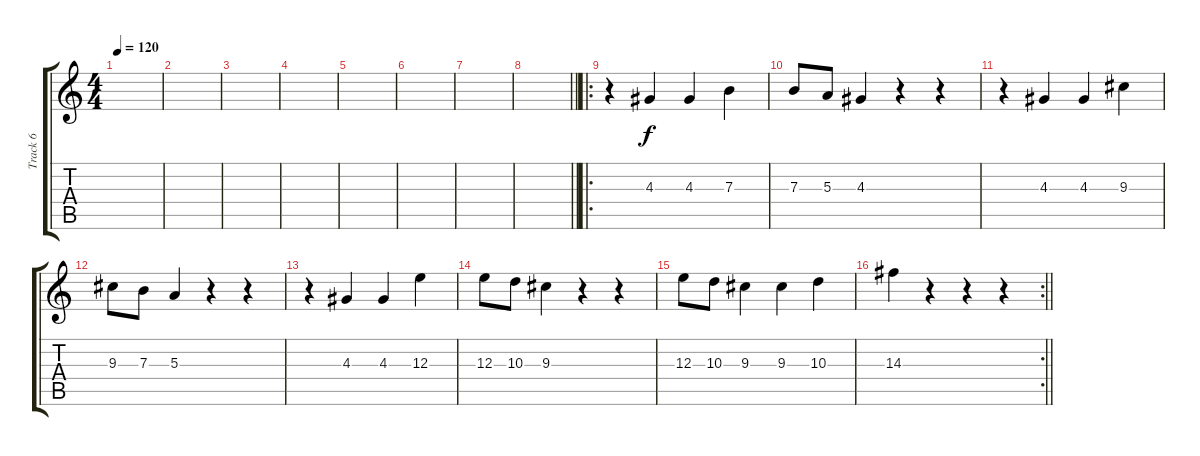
\track ("Track 6" "Track 6") {instrument acousticguitarsteel}
\staff {score tabs}
\tuning (Db4 Ab3 E3 B2 Gb2 B1) {hide}
\ts (4 4)
\tempo 120
\clef g2
\ks c
|
|
|
|
|
|
|
\barLineRight lightlight
|
\ro
\section ("" " ")
r.4 4.3.4 4.3.4 7.3.4 |
7.3.8 5.3.8 4.3.4 r.4 r.4 |
r.4 4.3.4 4.3.4 9.3.4 |
9.3.8 7.3.8 5.3.4 r.4 r.4 |
r.4 4.3.4 4.3.4 12.3.4 |
12.3.8 10.3.8 9.3.4 r.4 r.4 |
12.3.8 10.3.8 9.3.4 9.3.4 10.3.4 |
\rc 2
\barLineRight lightlight
14.3.4 r.4 r.4 r.4
